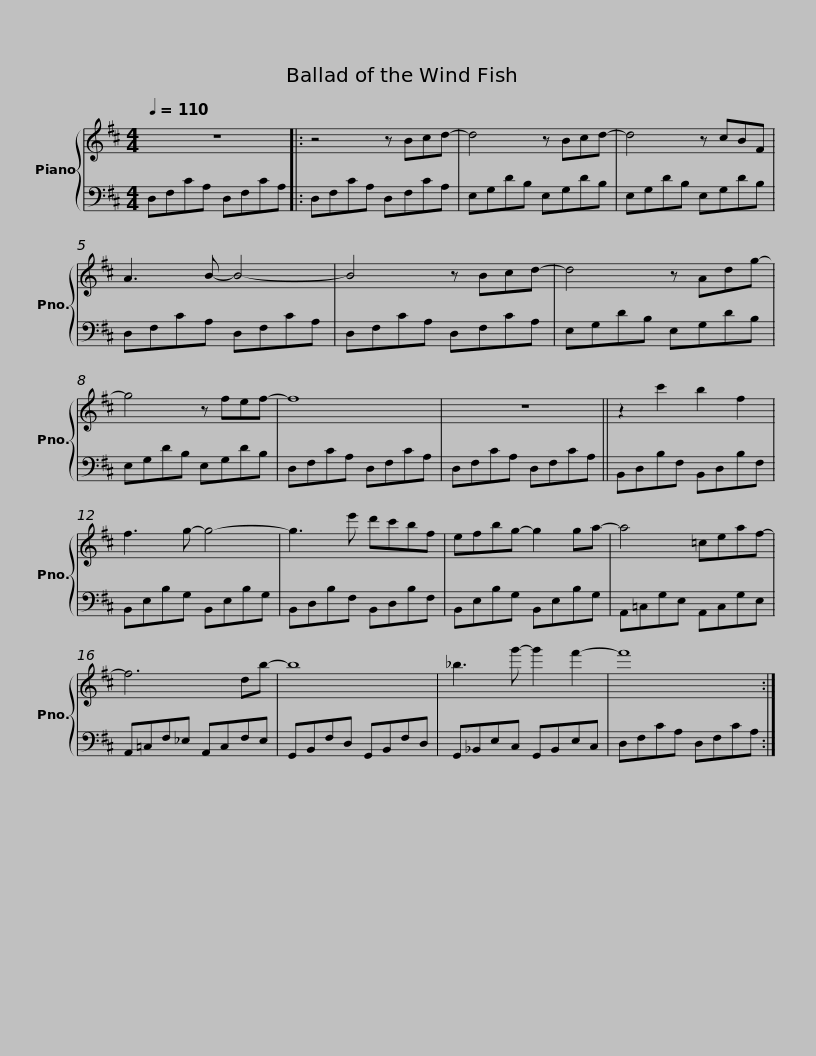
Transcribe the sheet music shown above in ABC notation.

X:1
%%score { 1 | 2 }
L:1/8
Q:1/4=110
M:4/4
I:linebreak $
K:D
V:1 treble
V:2 bass
V:1
 z8 |: z4 z Bcd- | d4 z Bcd- | d4 z cBF | A3 B- B4- |$ %5
 B4 z Bcd- | d4 z Adg- | g4 z fef- | f8 | z8 ||$ %10
 z2 c'2 b2 f2 | f3 g- g4- | g3 e' d'c'bf | efbg- g2 ga- | a4 =ceaf- |$ %15
 f6 db- | b8 | _b3 g'- g'2 f'2- | f'8 :| %19
V:2
 D,F,CA, D,F,CA, |: D,F,CA, D,F,CA, | E,G,DB, E,G,DB, | E,G,DB, E,G,DB, | D,F,CA, D,F,CA, |$ %5
 D,F,CA, D,F,CA, | E,G,DB, E,G,DB, | E,G,DB, E,G,DB, | D,F,CA, D,F,CA, | D,F,CA, D,F,CA, ||$ %10
 B,,D,B,F, B,,D,B,F, | B,,E,B,G, B,,E,B,G, | B,,D,B,F, B,,D,B,F, | B,,E,B,G, B,,E,B,G, | A,,=C,G,E, A,,C,G,E, |$ %15
 A,,=C,F,_E, A,,C,F,E, | G,,B,,F,D, G,,B,,F,D, | G,,_B,,E,C, G,,B,,E,C, | D,F,CA, D,F,CA, :| %19
